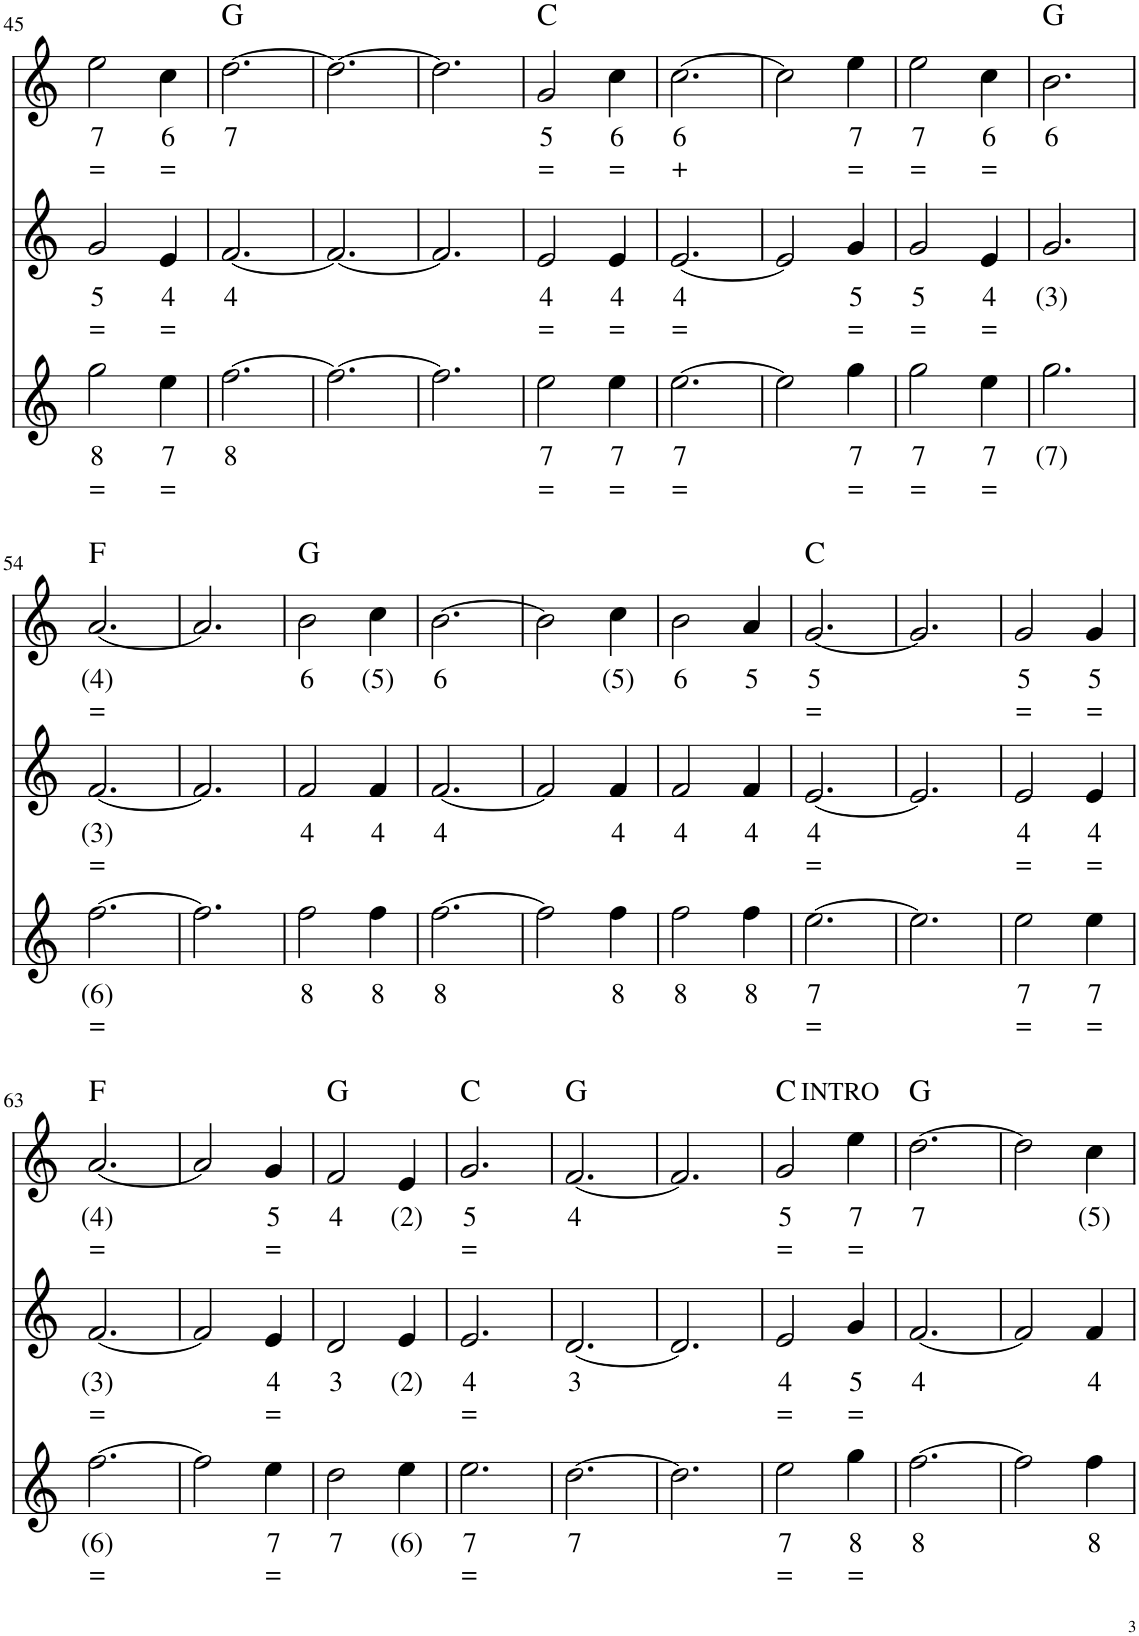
**kern	**text	**text	**kern	**text	**text	**kern	**text	**text	**harte
*part3	*part3	*part3	*part2	*part2	*part2	*part1	*part1	*part1	*part1
*staff3	*staff3	*staff3	*staff2	*staff2	*staff2	*staff1	*staff1	*staff1	*
*I"Viool	*	*	*I"Stem	*	*	*I"Piano	*	*	*
!!LO:PB:g=z
*clefG2	*	*	*clefG2	*	*	*clefG2	*	*	*
*k[]	*	*	*k[]	*	*	*k[]	*	*	*
*M3/4	*	*	*M3/4	*	*	*M3/4	*	*	*
=45	=45	=45	=45	=45	=45	=45	=45	=45	=45
!	!LO:LY:b	!LO:LY:b	!	!LO:LY:b	!LO:LY:b	!	!LO:LY:b	!LO:LY:b	!
2gg\	8	=	2g/	5	=	2ee\	7	=	.
!	!LO:LY:b	!LO:LY:b	!	!LO:LY:b	!LO:LY:b	!	!LO:LY:b	!LO:LY:b	!
4ee\	7	=	4e/	4	=	4cc\	6	=	.
=46	=46	=46	=46	=46	=46	=46	=46	=46	=46
!	!LO:LY:b	!	!	!LO:LY:b	!	!	!LO:LY:b	!	!
[2.ff\	8	.	[2.f/	4	.	[2.dd\	7	.	G:maj
=47	=47	=47	=47	=47	=47	=47	=47	=47	=47
2.ff\_	.	.	2.f/_	.	.	2.dd\_	.	.	.
=48	=48	=48	=48	=48	=48	=48	=48	=48	=48
2.ff\]	.	.	2.f/]	.	.	2.dd\]	.	.	.
=49	=49	=49	=49	=49	=49	=49	=49	=49	=49
!	!LO:LY:b	!LO:LY:b	!	!LO:LY:b	!LO:LY:b	!	!LO:LY:b	!LO:LY:b	!
2ee\	7	=	2e/	4	=	2g/	5	=	C:maj
!	!LO:LY:b	!LO:LY:b	!	!LO:LY:b	!LO:LY:b	!	!LO:LY:b	!LO:LY:b	!
4ee\	7	=	4e/	4	=	4cc\	6	=	.
=50	=50	=50	=50	=50	=50	=50	=50	=50	=50
!	!LO:LY:b	!LO:LY:b	!	!LO:LY:b	!LO:LY:b	!	!LO:LY:b	!LO:LY:b	!
[2.ee\	7	=	[2.e/	4	=	[2.cc\	6	+	.
=51	=51	=51	=51	=51	=51	=51	=51	=51	=51
2ee\]	.	.	2e/]	.	.	2cc\]	.	.	.
!	!LO:LY:b	!LO:LY:b	!	!LO:LY:b	!LO:LY:b	!	!LO:LY:b	!LO:LY:b	!
4gg\	7	=	4g/	5	=	4ee\	7	=	.
=52	=52	=52	=52	=52	=52	=52	=52	=52	=52
!	!LO:LY:b	!LO:LY:b	!	!LO:LY:b	!LO:LY:b	!	!LO:LY:b	!LO:LY:b	!
2gg\	7	=	2g/	5	=	2ee\	7	=	.
!	!LO:LY:b	!LO:LY:b	!	!LO:LY:b	!LO:LY:b	!	!LO:LY:b	!LO:LY:b	!
4ee\	7	=	4e/	4	=	4cc\	6	=	.
=53	=53	=53	=53	=53	=53	=53	=53	=53	=53
!	!LO:LY:b	!	!	!LO:LY:b	!	!	!LO:LY:b	!	!
2.gg\	(7)	.	2.g/	(3)	.	2.b\	6	.	G:maj
!!LO:LB:g=z
=54	=54	=54	=54	=54	=54	=54	=54	=54	=54
!	!LO:LY:b	!LO:LY:b	!	!LO:LY:b	!LO:LY:b	!	!LO:LY:b	!LO:LY:b	!
[2.ff\	(6)	=	[2.f/	(3)	=	[2.a/	(4)	=	F:maj
=55	=55	=55	=55	=55	=55	=55	=55	=55	=55
2.ff\]	.	.	2.f/]	.	.	2.a/]	.	.	.
=56	=56	=56	=56	=56	=56	=56	=56	=56	=56
!	!LO:LY:b	!	!	!LO:LY:b	!	!	!LO:LY:b	!	!
2ff\	8	.	2f/	4	.	2b\	6	.	G:maj
!	!LO:LY:b	!	!	!LO:LY:b	!	!	!LO:LY:b	!	!
4ff\	8	.	4f/	4	.	4cc\	(5)	.	.
=57	=57	=57	=57	=57	=57	=57	=57	=57	=57
!	!LO:LY:b	!	!	!LO:LY:b	!	!	!LO:LY:b	!	!
[2.ff\	8	.	[2.f/	4	.	[2.b\	6	.	.
=58	=58	=58	=58	=58	=58	=58	=58	=58	=58
2ff\]	.	.	2f/]	.	.	2b\]	.	.	.
!	!LO:LY:b	!	!	!LO:LY:b	!	!	!LO:LY:b	!	!
4ff\	8	.	4f/	4	.	4cc\	(5)	.	.
=59	=59	=59	=59	=59	=59	=59	=59	=59	=59
!	!LO:LY:b	!	!	!LO:LY:b	!	!	!LO:LY:b	!	!
2ff\	8	.	2f/	4	.	2b\	6	.	.
!	!LO:LY:b	!	!	!LO:LY:b	!	!	!LO:LY:b	!	!
4ff\	8	.	4f/	4	.	4a/	5	.	.
=60	=60	=60	=60	=60	=60	=60	=60	=60	=60
!	!LO:LY:b	!LO:LY:b	!	!LO:LY:b	!LO:LY:b	!	!LO:LY:b	!LO:LY:b	!
[2.ee\	7	=	[2.e/	4	=	[2.g/	5	=	C:maj
=61	=61	=61	=61	=61	=61	=61	=61	=61	=61
2.ee\]	.	.	2.e/]	.	.	2.g/]	.	.	.
=62	=62	=62	=62	=62	=62	=62	=62	=62	=62
!	!LO:LY:b	!LO:LY:b	!	!LO:LY:b	!LO:LY:b	!	!LO:LY:b	!LO:LY:b	!
2ee\	7	=	2e/	4	=	2g/	5	=	.
!	!LO:LY:b	!LO:LY:b	!	!LO:LY:b	!LO:LY:b	!	!LO:LY:b	!LO:LY:b	!
4ee\	7	=	4e/	4	=	4g/	5	=	.
!!LO:LB:g=z
=63	=63	=63	=63	=63	=63	=63	=63	=63	=63
!	!LO:LY:b	!LO:LY:b	!	!LO:LY:b	!LO:LY:b	!	!LO:LY:b	!LO:LY:b	!
[2.ff\	(6)	=	[2.f/	(3)	=	[2.a/	(4)	=	F:maj
=64	=64	=64	=64	=64	=64	=64	=64	=64	=64
2ff\]	.	.	2f/]	.	.	2a/]	.	.	.
!	!LO:LY:b	!LO:LY:b	!	!LO:LY:b	!LO:LY:b	!	!LO:LY:b	!LO:LY:b	!
4ee\	7	=	4e/	4	=	4g/	5	=	.
=65	=65	=65	=65	=65	=65	=65	=65	=65	=65
!	!LO:LY:b	!	!	!LO:LY:b	!	!	!LO:LY:b	!	!
2dd\	7	.	2d/	3	.	2f/	4	.	G:maj
!	!LO:LY:b	!	!	!LO:LY:b	!	!	!LO:LY:b	!	!
4ee\	(6)	.	4e/	(2)	.	4e/	(2)	.	.
=66	=66	=66	=66	=66	=66	=66	=66	=66	=66
!	!LO:LY:b	!LO:LY:b	!	!LO:LY:b	!LO:LY:b	!	!LO:LY:b	!LO:LY:b	!
2.ee\	7	=	2.e/	4	=	2.g/	5	=	C:maj
=67	=67	=67	=67	=67	=67	=67	=67	=67	=67
!	!LO:LY:b	!	!	!LO:LY:b	!	!	!LO:LY:b	!	!
[2.dd\	7	.	[2.d/	3	.	[2.f/	4	.	G:maj
=68	=68	=68	=68	=68	=68	=68	=68	=68	=68
2.dd\]	.	.	2.d/]	.	.	2.f/]	.	.	.
=69	=69	=69	=69	=69	=69	=69	=69	=69	=69
!	!LO:LY:b	!LO:LY:b	!	!LO:LY:b	!LO:LY:b	!	!LO:LY:b	!LO:LY:b	!
2ee\	7	=	2e/	4	=	2g/	5	=	C:maj
!	!	!	!	!	!	!LO:TX:a:t=INTRO	!	!	!
!	!LO:LY:b	!LO:LY:b	!	!LO:LY:b	!LO:LY:b	!	!LO:LY:b	!LO:LY:b	!
4gg\	8	=	4g/	5	=	4ee\	7	=	.
=70	=70	=70	=70	=70	=70	=70	=70	=70	=70
!	!LO:LY:b	!	!	!LO:LY:b	!	!	!LO:LY:b	!	!
[2.ff\	8	.	[2.f/	4	.	[2.dd\	7	.	G:maj
=71	=71	=71	=71	=71	=71	=71	=71	=71	=71
2ff\]	.	.	2f/]	.	.	2dd\]	.	.	.
!	!LO:LY:b	!	!	!LO:LY:b	!	!	!LO:LY:b	!	!
4ff\	8	.	4f/	4	.	4cc\	(5)	.	.
=	=	=	=	=	=	=	=	=	=
*-	*-	*-	*-	*-	*-	*-	*-	*-	*-
